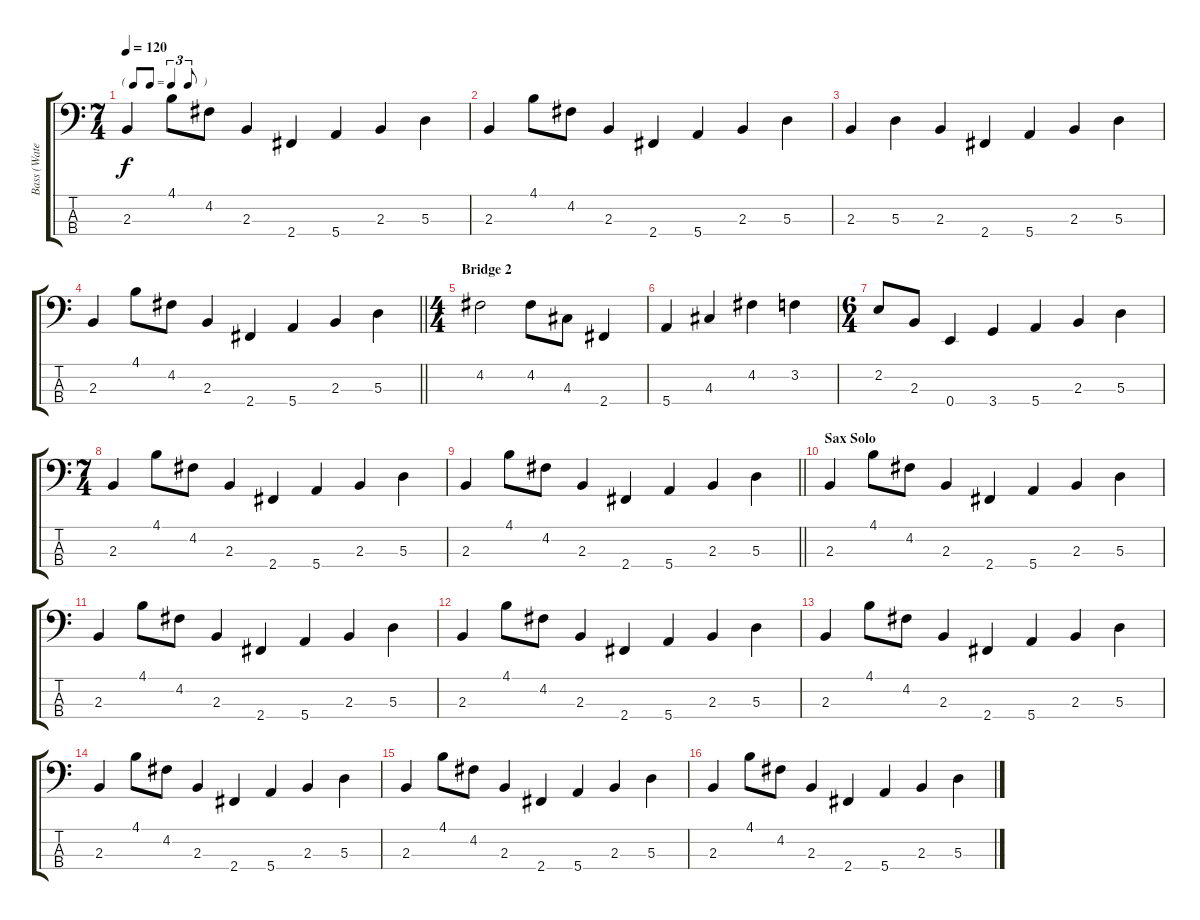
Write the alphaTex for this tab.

\track ("Bass (Waters)" "Bass (Wate") {instrument electricbassfinger}
\staff {score tabs}
\tuning (G2 D2 A1 E1) {hide}
\ts (7 4)
\tf triplet8th
\tempo 120
\clef f4
\ks c
2.3.4{dy f} 4.1.8 4.2.8 2.3.4 2.4.4 5.4.4 2.3.4 5.3.4 |
2.3.4 4.1.8 4.2.8 2.3.4 2.4.4 5.4.4 2.3.4 5.3.4 |
2.3.4 5.3.4 2.3.4 2.4.4 5.4.4 2.3.4 5.3.4 |
\barLineRight lightlight
2.3.4 4.1.8 4.2.8 2.3.4 2.4.4 5.4.4 2.3.4 5.3.4 |
\ts (4 4)
\section ("" "Bridge 2")
4.2.2 4.2.8 4.3.8 2.4.4 |
5.4.4 4.3.4 4.2.4 3.2.4 |
\ts (6 4)
2.2.8 2.3.8 0.4.4 3.4.4 5.4.4 2.3.4 5.3.4 |
\ts (7 4)
2.3.4 4.1.8 4.2.8 2.3.4 2.4.4 5.4.4 2.3.4 5.3.4 |
\barLineRight lightlight
2.3.4 4.1.8 4.2.8 2.3.4 2.4.4 5.4.4 2.3.4 5.3.4 |
\section ("" "Sax Solo")
2.3.4 4.1.8 4.2.8 2.3.4 2.4.4 5.4.4 2.3.4 5.3.4 |
2.3.4 4.1.8 4.2.8 2.3.4 2.4.4 5.4.4 2.3.4 5.3.4 |
2.3.4 4.1.8 4.2.8 2.3.4 2.4.4 5.4.4 2.3.4 5.3.4 |
2.3.4 4.1.8 4.2.8 2.3.4 2.4.4 5.4.4 2.3.4 5.3.4 |
2.3.4 4.1.8 4.2.8 2.3.4 2.4.4 5.4.4 2.3.4 5.3.4 |
2.3.4 4.1.8 4.2.8 2.3.4 2.4.4 5.4.4 2.3.4 5.3.4 |
2.3.4 4.1.8 4.2.8 2.3.4 2.4.4 5.4.4 2.3.4 5.3.4
